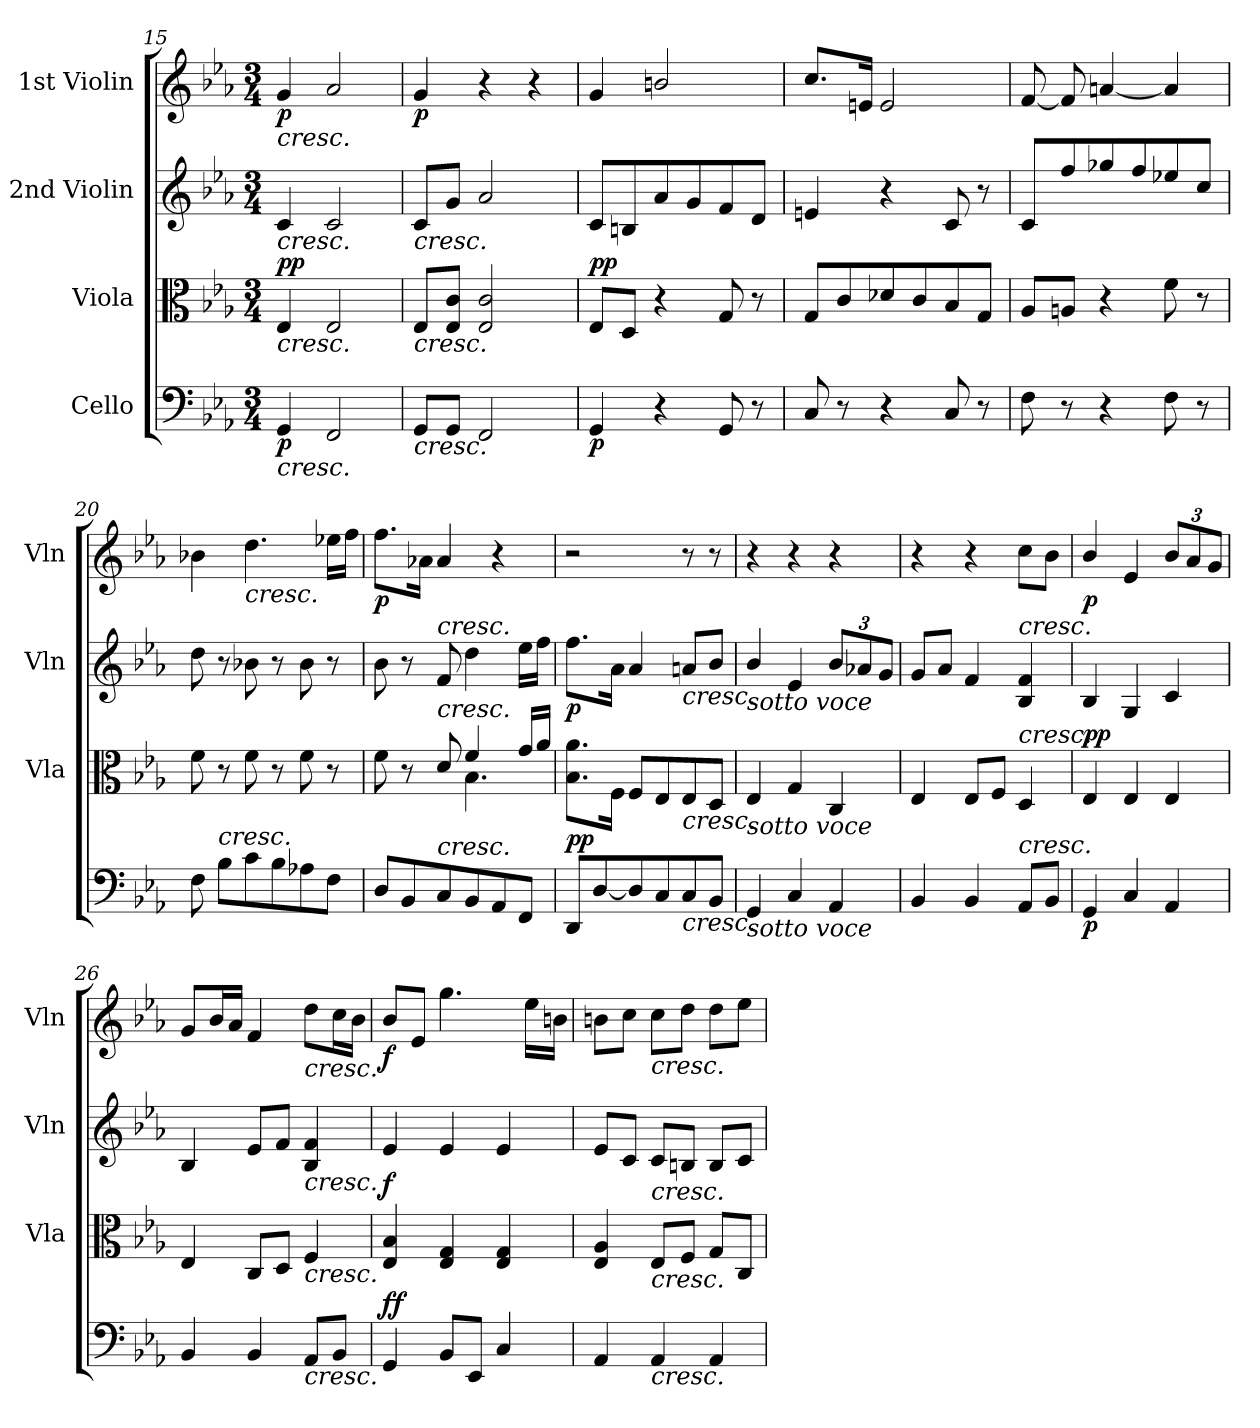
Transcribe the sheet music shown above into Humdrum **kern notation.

**kern	**dynam	**kern	**dynam	**kern	**dynam	**kern	**dynam
*part4	*part4	*part3	*part3	*part2	*part2	*part1	*part1
*staff4	*staff4	*staff3	*staff3	*staff2	*staff2	*staff1	*staff1
*I"Cello	*	*I"Viola	*	*I"2nd Violin	*	*I"1st Violin	*
*	*	*I'Vla	*	*I'Vln	*	*I'Vln	*
*clefF4	*	*clefC3	*	*clefG2	*	*clefG2	*
*k[b-e-a-]	*	*k[b-e-a-]	*	*k[b-e-a-]	*	*k[b-e-a-]	*
*E-:	*	*E-:	*	*E-:	*	*E-:	*
*M3/4	*	*M3/4	*	*M3/4	*	*M3/4	*
=15	=15	=15	=15	=15	=15	=15	=15
!	!	!	!	!	!	!LO:TX:b:i:t=cresc.	!
!	!	!	!	!LO:TX:b:i:t=cresc.	!	!	!
!	!	!LO:TX:b:i:t=cresc.	!	!	!	!	!
!LO:TX:b:i:t=cresc.	!	!	!	!	!	!	!
!	!LO:DY:b	!	!LO:DY:a	!	!	!	!
!	!	!	!LO:DY:n=1:b	!	!	!	!LO:DY:b
4GG/	p	4E-/	p p	4c/	.	4g/	p
2FF/	.	2E-/	.	2c/	.	2a-/	.
!!LO:LB:g=z
=16	=16	=16	=16	=16	=16	=16	=16
!	!	!	!	!LO:TX:b:i:t=cresc.	!	!	!
!	!	!LO:TX:b:i:t=cresc.	!	!	!	!	!
!LO:TX:b:i:t=cresc.	!	!	!	!	!	!	!
!	!	!	!	!	!	!	!LO:DY:b
8GG/L	.	8E-/L	.	8c/L	.	4g/	p
8GG/J	.	8E-/ 8c/J	.	8g/J	.	.	.
2FF/	.	2E-/ 2c/	.	2a-/	.	4r	.
.	.	.	.	.	.	4r	.
=17	=17	=17	=17	=17	=17	=17	=17
!	!LO:DY:b	!	!LO:DY:b	!	!	!	!
!	!	!	!LO:DY:n=1:a	!	!	!	!
4GG/	p	8E-/L	p p	8c/L	.	4g/	.
.	.	8D/J	.	8Bn/	.	.	.
4r	.	4r	.	8a-/	.	2bn/	.
.	.	.	.	8g/	.	.	.
8GG/	.	8G/	.	8f/	.	.	.
8r	.	8r	.	8d/J	.	.	.
=18	=18	=18	=18	=18	=18	=18	=18
8C/	.	8G/L	.	4en/	.	8.cc/L	.
8r	.	8c/	.	.	.	.	.
.	.	.	.	.	.	16en/Jk	.
4r	.	8d-X/	.	4r	.	2e/	.
.	.	8c/	.	.	.	.	.
8C/	.	8B-/	.	8c/	.	.	.
8r	.	8G/J	.	8r	.	.	.
=19	=19	=19	=19	=19	=19	=19	=19
8F\	.	8A-/L	.	8c/L	.	[8f/	.
8r	.	8An/J	.	8ff/	.	8f/]	.
4r	.	4r	.	8gg-X/	.	[4an/	.
.	.	.	.	8ff/	.	.	.
8F\	.	8f\	.	8ee-X/	.	4a/]	.
8r	.	8r	.	8cc/J	.	.	.
=20	=20	=20	=20	=20	=20	=20	=20
8F\	.	8f\	.	8dd\	.	4b-X\	.
!LO:TX:a:i:t=cresc.	!	!	!	!	!	!	!
8B-\L	.	8r	.	8r	.	.	.
!	!	!	!	!	!	!LO:TX:b:i:t=cresc.	!
8c\	.	8f\	.	8b-X\	.	4.dd\	.
8B-\	.	8r	.	8r	.	.	.
8A-X\	.	8f\	.	8b-\	.	.	.
8F\J	.	8r	.	8r	.	16ee-X\LL	.
.	.	.	.	.	.	16ff\JJ	.
!!LO:PB:g=z
=21	=21	=21	=21	=21	=21	=21	=21
*	*	*^	*	*	*	*	*
!	!	!	!	!	!	!	!	!LO:DY:b
8D/L	.	8f\	4.ryy	.	8b-\	.	8.ff\L	p
8BB-/	.	8r	.	.	8r	.	.	.
.	.	.	.	.	.	.	16a-X\Jk	.
!	!	!	!	!	!LO:TX:a:i:t=cresc.	!	!	!
!	!	!LO:TX:a:i:t=cresc.	!	!	!	!	!	!
!LO:TX:a:i:t=cresc.	!	!	!	!	!	!	!	!
8C/	.	8d/	.	.	8f/	.	4a-/	.
8BB-/	.	4f/	4.B-\	.	4dd\	.	.	.
8AA-/	.	.	.	.	.	.	4r	.
8FF/J	.	16g/LL	.	.	16ee-\LL	.	.	.
.	.	16a-/JJ	.	.	16ff\JJ	.	.	.
*	*	*v	*v	*	*	*	*	*
=22	=22	=22	=22	=22	=22	=22	=22
!	!LO:DY:b	!	!	!	!	!	!
!	!LO:DY:n=1:a	!	!	!	!LO:DY:b	!	!
8DD/L	p p	8.B-\ 8.a-\L	.	8.ff\L	p	2r	.
[8D/	.	.	.	.	.	.	.
.	.	16F\Jk	.	16a-\Jk	.	.	.
8D/]	.	8F/L	.	4a-/	.	.	.
8C/	.	8E-/	.	.	.	.	.
!	!	!	!	!LO:TX:b:i:t=cresc.	!	!	!
!	!	!LO:TX:b:i:t=cresc.	!	!	!	!	!
!LO:TX:b:i:t=cresc.	!	!	!	!	!	!	!
8C/	.	8E-/	.	8an/L	.	8r	.
8BB-/J	.	8D/J	.	8b-/J	.	8r	.
!!LO:PB:g=z
=23	=23	=23	=23	=23	=23	=23	=23
!	!	!	!	!LO:TX:b:i:t=sotto voce	!	!	!
!	!	!LO:TX:b:i:t=sotto voce	!	!	!	!	!
!LO:TX:b:i:t=sotto voce	!	!	!	!	!	!	!
4GG/	.	4E-/	.	4b-/	.	4r	.
4C/	.	4G/	.	4e-/	.	4r	.
*	*	*	*	*Xbrackettup	*	*	*
4AA-/	.	4C/	.	12b-/L	.	4r	.
.	.	.	.	12a-X/	.	.	.
.	.	.	.	12g/J	.	.	.
=24	=24	=24	=24	=24	=24	=24	=24
4BB-/	.	4E-/	.	8g/L	.	4r	.
.	.	.	.	8a-/J	.	.	.
4BB-/	.	8E-/L	.	4f/	.	4r	.
.	.	8F/J	.	.	.	.	.
!	!	!	!	!LO:TX:a:i:t=cresc.	!	!	!
!	!	!LO:TX:a:i:t=cresc.	!	!	!	!	!
!LO:TX:a:i:t=cresc.	!	!	!	!	!	!	!
8AA-/L	.	4D/	.	4B-/ 4f/	.	8cc\L	.
8BB-/J	.	.	.	.	.	8b-\J	.
=25	=25	=25	=25	=25	=25	=25	=25
!	!LO:DY:b	!	!LO:DY:a	!	!	!	!
!	!	!	!LO:DY:n=1:b	!	!	!	!LO:DY:b
4GG/	p	4E-/	p p	4B-/	.	4b-/	p
4C/	.	4E-/	.	4G/	.	4e-/	.
*	*	*	*	*	*	*Xbrackettup	*
4AA-/	.	4E-/	.	4c/	.	12b-/L	.
.	.	.	.	.	.	12a-/	.
.	.	.	.	.	.	12g/J	.
=26	=26	=26	=26	=26	=26	=26	=26
4BB-/	.	4E-/	.	4B-/	.	8g/L	.
.	.	.	.	.	.	16b-/L	.
.	.	.	.	.	.	16a-/JJ	.
4BB-/	.	8C/L	.	8e-/L	.	4f/	.
.	.	8D/J	.	8f/J	.	.	.
!	!	!	!	!	!	!LO:TX:b:i:t=cresc.	!
!	!	!	!	!LO:TX:b:i:t=cresc.	!	!	!
!	!	!LO:TX:b:i:t=cresc.	!	!	!	!	!
!LO:TX:b:i:t=cresc.	!	!	!	!	!	!	!
8AA-/L	.	4F/	.	4B-/ 4f/	.	8dd\L	.
8BB-/J	.	.	.	.	.	16cc\L	.
.	.	.	.	.	.	16b-\JJ	.
=27	=27	=27	=27	=27	=27	=27	=27
!	!LO:DY:b	!	!	!	!	!	!
!	!LO:DY:n=1:a	!	!LO:DY:a	!	!	!	!LO:DY:b
4GG/	f f	4E-/ 4B-/	f	4e-/	.	8b-/L	f
.	.	.	.	.	.	8e-/J	.
8BB-/L	.	4E-/ 4G/	.	4e-/	.	4.gg\	.
8EE-/J	.	.	.	.	.	.	.
4C/	.	4E-/ 4G/	.	4e-/	.	.	.
.	.	.	.	.	.	16ee-\LL	.
.	.	.	.	.	.	16bn\JJ	.
=28	=28	=28	=28	=28	=28	=28	=28
4AA-/	.	4E-/ 4A-/	.	8e-/L	.	8bn\L	.
.	.	.	.	8c/J	.	8cc\J	.
!	!	!	!	!	!	!LO:TX:b:i:t=cresc.	!
!	!	!	!	!LO:TX:b:i:t=cresc.	!	!	!
!	!	!LO:TX:b:i:t=cresc.	!	!	!	!	!
!LO:TX:b:i:t=cresc.	!	!	!	!	!	!	!
4AA-/	.	8E-/L	.	8c/L	.	8cc\L	.
.	.	8F/J	.	8Bn/J	.	8dd\J	.
4AA-/	.	8G/L	.	8B/L	.	8dd\L	.
.	.	8C/J	.	8c/J	.	8ee-\J	.
=	=	=	=	=	=	=	=
*-	*-	*-	*-	*-	*-	*-	*-
